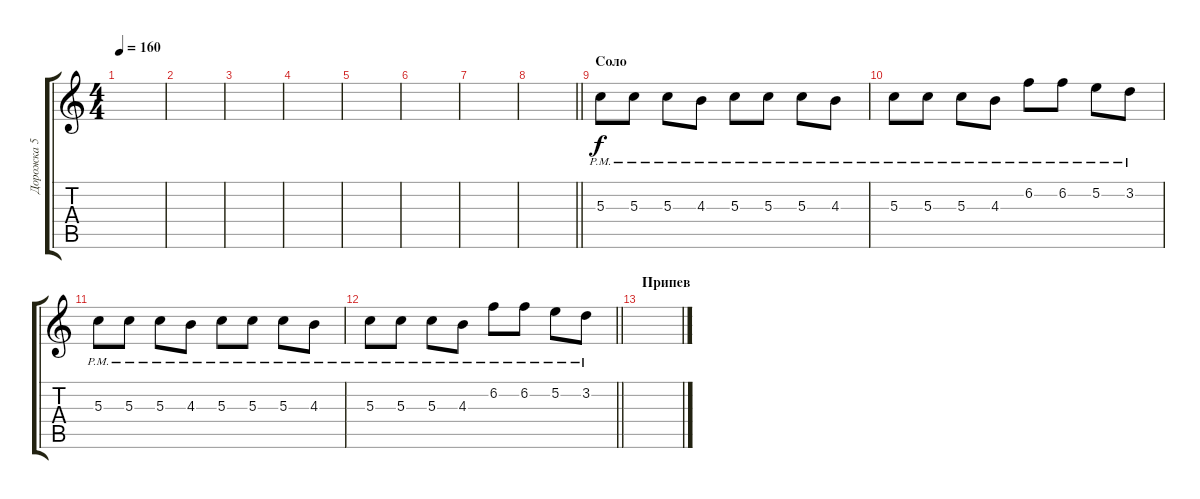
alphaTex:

\track ("Дорожка 5" "Дорожка 5") {instrument distortionguitar}
\staff {score tabs}
\tuning (E4 B3 G3 D3 A2 E2) {hide}
\ts (4 4)
\tempo 160
\clef g2
\ks c
|
|
|
|
|
|
|
\barLineRight lightlight
|
\section ("" "Соло")
5.3{pm}.8 5.3{pm}.8 5.3{pm}.8 4.3{pm}.8 5.3{pm}.8 5.3{pm}.8 5.3{pm}.8 4.3{pm}.8 |
5.3{pm}.8 5.3{pm}.8 5.3{pm}.8 4.3{pm}.8 6.2{pm}.8 6.2{pm}.8 5.2{pm}.8 3.2{pm}.8 |
5.3{pm}.8 5.3{pm}.8 5.3{pm}.8 4.3{pm}.8 5.3{pm}.8 5.3{pm}.8 5.3{pm}.8 4.3{pm}.8 |
\barLineRight lightlight
5.3{pm}.8 5.3{pm}.8 5.3{pm}.8 4.3{pm}.8 6.2{pm}.8 6.2{pm}.8 5.2{pm}.8 3.2{pm}.8 |
\section ("" "Припев")
